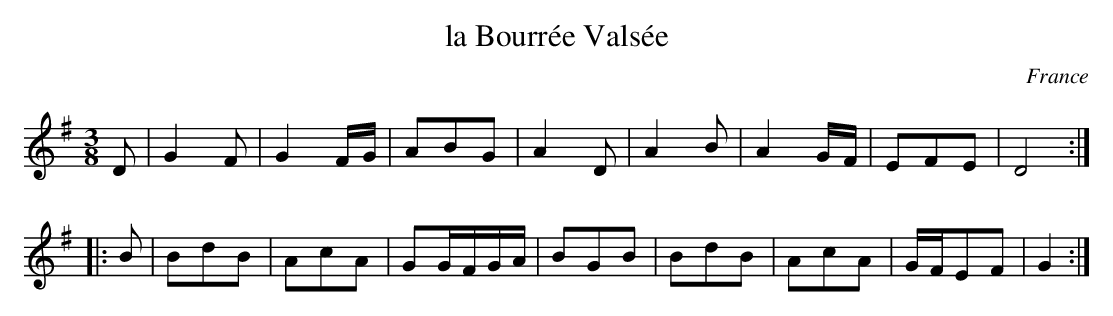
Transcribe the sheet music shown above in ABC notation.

X:1
T:la Bourr\'ee Vals\'ee
M:3/8
L:1/8
O:France
K:G
D| G2F| G2F/G/| ABG| A2D| A2B| A2G/F/| EFE| D4 ::
B| BdB| AcA| GG/F/G/A/| BGB| BdB| AcA| G/F/EF| G2:|
